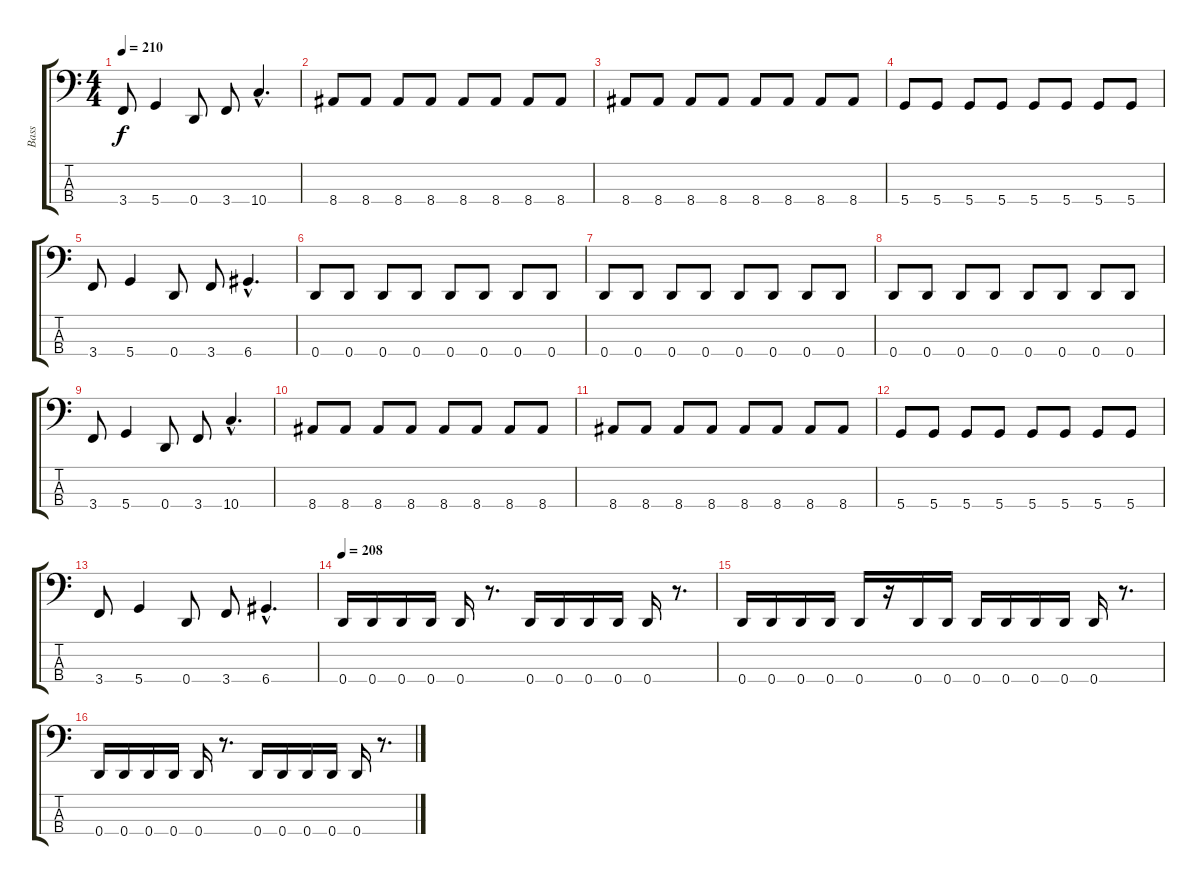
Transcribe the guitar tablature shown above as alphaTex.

\track ("Bass" "Bass") {instrument electricbasspick}
\staff {score tabs}
\tuning (G2 D2 A1 D1) {hide}
\ts (4 4)
\tempo 210
\clef f4
\ks c
3.4.8{dy f} 5.4.4 0.4.8 3.4.8 10.4{hac}.4{d} |
8.4.8 8.4.8 8.4.8 8.4.8 8.4.8 8.4.8 8.4.8 8.4.8 |
8.4.8 8.4.8 8.4.8 8.4.8 8.4.8 8.4.8 8.4.8 8.4.8 |
5.4.8 5.4.8 5.4.8 5.4.8 5.4.8 5.4.8 5.4.8 5.4.8 |
3.4.8 5.4.4 0.4.8 3.4.8 6.4{hac}.4{d} |
0.4.8 0.4.8 0.4.8 0.4.8 0.4.8 0.4.8 0.4.8 0.4.8 |
0.4.8 0.4.8 0.4.8 0.4.8 0.4.8 0.4.8 0.4.8 0.4.8 |
0.4.8 0.4.8 0.4.8 0.4.8 0.4.8 0.4.8 0.4.8 0.4.8 |
3.4.8 5.4.4 0.4.8 3.4.8 10.4{hac}.4{d} |
8.4.8 8.4.8 8.4.8 8.4.8 8.4.8 8.4.8 8.4.8 8.4.8 |
8.4.8 8.4.8 8.4.8 8.4.8 8.4.8 8.4.8 8.4.8 8.4.8 |
5.4.8 5.4.8 5.4.8 5.4.8 5.4.8 5.4.8 5.4.8 5.4.8 |
3.4.8 5.4.4 0.4.8 3.4.8 6.4{hac}.4{d} |
\tempo 208
0.4.16 0.4.16 0.4.16 0.4.16 0.4.16 r.8{d} 0.4.16 0.4.16 0.4.16 0.4.16 0.4.16 r.8{d} |
0.4.16 0.4.16 0.4.16 0.4.16 0.4.16 r.16 0.4.16 0.4.16 0.4.16 0.4.16 0.4.16 0.4.16 0.4.16 r.8{d} |
0.4.16 0.4.16 0.4.16 0.4.16 0.4.16 r.8{d} 0.4.16 0.4.16 0.4.16 0.4.16 0.4.16 r.8{d}
